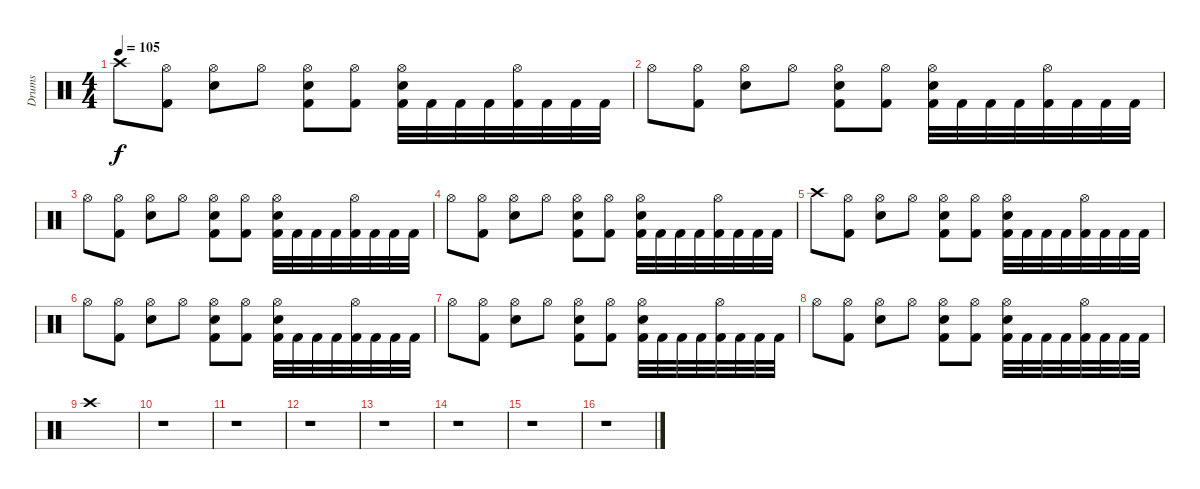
\track ("Drums" "Drums") {instrument percussion}
\staff {score}
\articulation defaults
\ts (4 4)
\tempo 105
\clef neutral
\ks c "Crash high (hit)".8{dy f}
("Hi-Hat (open)" "Kick (hit) 2").8 ("Hi-Hat (open)" "Electric Snare (hit)").8 "Hi-Hat (open)".8 ("Hi-Hat (open)" "Electric Snare (hit)" "Kick (hit) 2").8 ("Hi-Hat (open)" "Kick (hit) 2").8 ("Hi-Hat (open)" "Electric Snare (hit)" "Kick (hit) 2").32 "Kick (hit) 2".32 "Kick (hit) 2".32 "Kick (hit) 2".32 ("Hi-Hat (open)" "Kick (hit) 2").32 "Kick (hit) 2".32 "Kick (hit) 2".32 "Kick (hit) 2".32 |
"Hi-Hat (open)".8 ("Hi-Hat (open)" "Kick (hit) 2").8 ("Hi-Hat (open)" "Electric Snare (hit)").8 "Hi-Hat (open)".8 ("Hi-Hat (open)" "Electric Snare (hit)" "Kick (hit) 2").8 ("Hi-Hat (open)" "Kick (hit) 2").8 ("Hi-Hat (open)" "Electric Snare (hit)" "Kick (hit) 2").32 "Kick (hit) 2".32 "Kick (hit) 2".32 "Kick (hit) 2".32 ("Hi-Hat (open)" "Kick (hit) 2").32 "Kick (hit) 2".32 "Kick (hit) 2".32 "Kick (hit) 2".32 |
"Hi-Hat (open)".8 ("Hi-Hat (open)" "Kick (hit) 2").8 ("Hi-Hat (open)" "Electric Snare (hit)").8 "Hi-Hat (open)".8 ("Hi-Hat (open)" "Electric Snare (hit)" "Kick (hit) 2").8 ("Hi-Hat (open)" "Kick (hit) 2").8 ("Hi-Hat (open)" "Electric Snare (hit)" "Kick (hit) 2").32 "Kick (hit) 2".32 "Kick (hit) 2".32 "Kick (hit) 2".32 ("Hi-Hat (open)" "Kick (hit) 2").32 "Kick (hit) 2".32 "Kick (hit) 2".32 "Kick (hit) 2".32 |
"Hi-Hat (open)".8 ("Hi-Hat (open)" "Kick (hit) 2").8 ("Hi-Hat (open)" "Electric Snare (hit)").8 "Hi-Hat (open)".8 ("Hi-Hat (open)" "Electric Snare (hit)" "Kick (hit) 2").8 ("Hi-Hat (open)" "Kick (hit) 2").8 ("Hi-Hat (open)" "Electric Snare (hit)" "Kick (hit) 2").32 "Kick (hit) 2".32 "Kick (hit) 2".32 "Kick (hit) 2".32 ("Hi-Hat (open)" "Kick (hit) 2").32 "Kick (hit) 2".32 "Kick (hit) 2".32 "Kick (hit) 2".32 |
"Crash high (hit)".8 ("Hi-Hat (open)" "Kick (hit) 2").8 ("Hi-Hat (open)" "Electric Snare (hit)").8 "Hi-Hat (open)".8 ("Hi-Hat (open)" "Electric Snare (hit)" "Kick (hit) 2").8 ("Hi-Hat (open)" "Kick (hit) 2").8 ("Hi-Hat (open)" "Electric Snare (hit)" "Kick (hit) 2").32 "Kick (hit) 2".32 "Kick (hit) 2".32 "Kick (hit) 2".32 ("Hi-Hat (open)" "Kick (hit) 2").32 "Kick (hit) 2".32 "Kick (hit) 2".32 "Kick (hit) 2".32 |
"Hi-Hat (open)".8 ("Hi-Hat (open)" "Kick (hit) 2").8 ("Hi-Hat (open)" "Electric Snare (hit)").8 "Hi-Hat (open)".8 ("Hi-Hat (open)" "Electric Snare (hit)" "Kick (hit) 2").8 ("Hi-Hat (open)" "Kick (hit) 2").8 ("Hi-Hat (open)" "Electric Snare (hit)" "Kick (hit) 2").32 "Kick (hit) 2".32 "Kick (hit) 2".32 "Kick (hit) 2".32 ("Hi-Hat (open)" "Kick (hit) 2").32 "Kick (hit) 2".32 "Kick (hit) 2".32 "Kick (hit) 2".32 |
"Hi-Hat (open)".8 ("Hi-Hat (open)" "Kick (hit) 2").8 ("Hi-Hat (open)" "Electric Snare (hit)").8 "Hi-Hat (open)".8 ("Hi-Hat (open)" "Electric Snare (hit)" "Kick (hit) 2").8 ("Hi-Hat (open)" "Kick (hit) 2").8 ("Hi-Hat (open)" "Electric Snare (hit)" "Kick (hit) 2").32 "Kick (hit) 2".32 "Kick (hit) 2".32 "Kick (hit) 2".32 ("Hi-Hat (open)" "Kick (hit) 2").32 "Kick (hit) 2".32 "Kick (hit) 2".32 "Kick (hit) 2".32 |
"Hi-Hat (open)".8 ("Hi-Hat (open)" "Kick (hit) 2").8 ("Hi-Hat (open)" "Electric Snare (hit)").8 "Hi-Hat (open)".8 ("Hi-Hat (open)" "Electric Snare (hit)" "Kick (hit) 2").8 ("Hi-Hat (open)" "Kick (hit) 2").8 ("Hi-Hat (open)" "Electric Snare (hit)" "Kick (hit) 2").32 "Kick (hit) 2".32 "Kick (hit) 2".32 "Kick (hit) 2".32 ("Hi-Hat (open)" "Kick (hit) 2").32 "Kick (hit) 2".32 "Kick (hit) 2".32 "Kick (hit) 2".32 |
"Crash high (hit)".1 |
r.1 |
r.1 |
r.1 |
r.1 |
r.1 |
r.1 |
r.1
